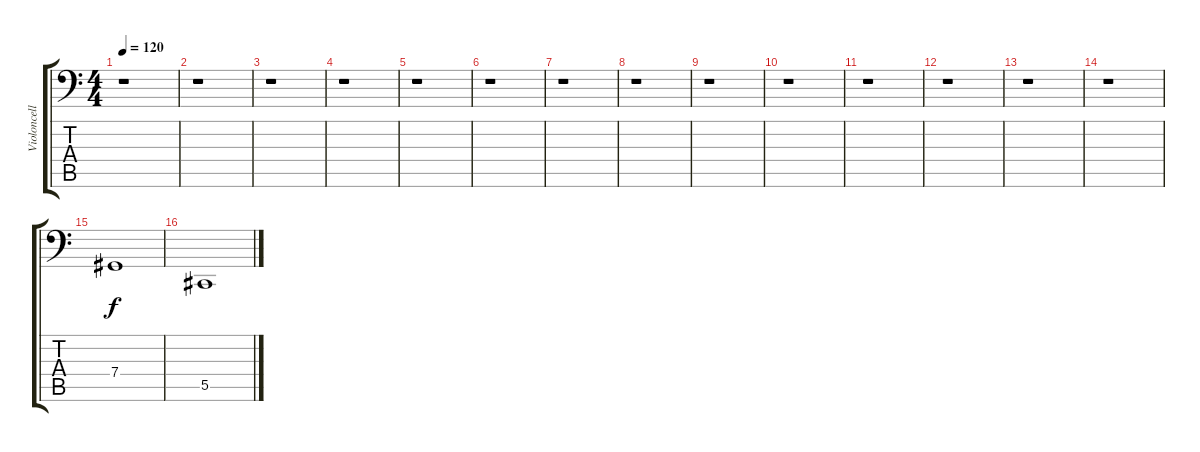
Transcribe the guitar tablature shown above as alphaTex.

\track ("Violoncello" "Violoncell") {instrument cello}
\staff {score tabs}
\tuning (Eb3 Bb2 Gb2 Db2 Ab1 Eb1) {hide}
\ts (4 4)
\tempo 120
\clef f4
\ks c
r.1{dy f} |
r.1 |
r.1 |
r.1 |
r.1 |
r.1 |
r.1 |
r.1 |
r.1 |
r.1 |
r.1 |
r.1 |
r.1 |
r.1 |
7.4.1 |
5.5.1
